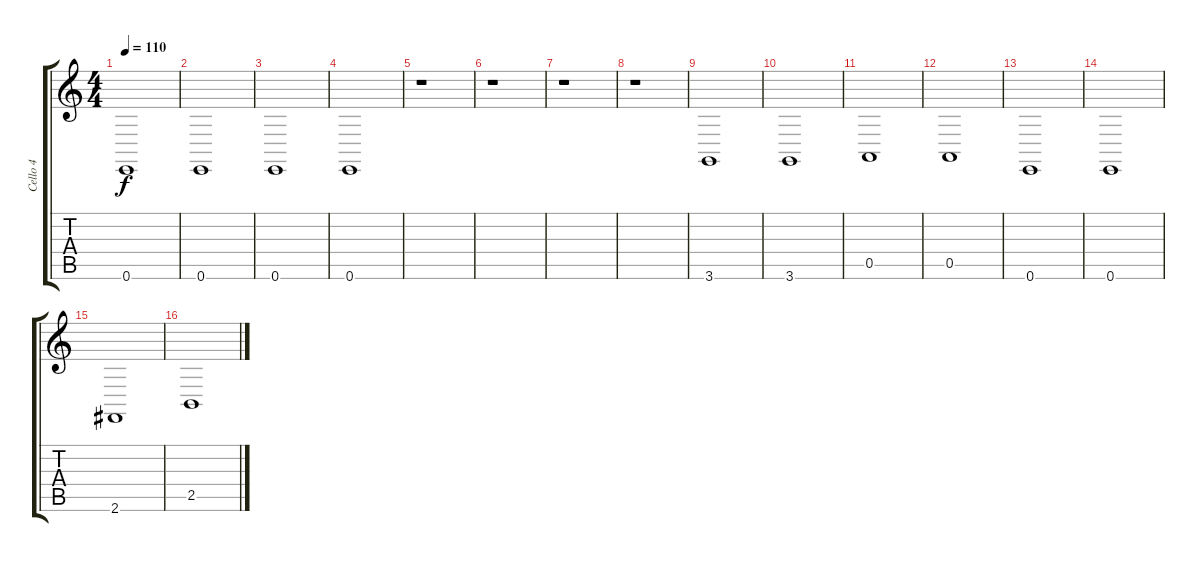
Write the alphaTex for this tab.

\track ("Cello 4" "Cello 4") {instrument cello}
\staff {score tabs}
\tuning (E4 B3 G3 D3 A2 E2) {hide}
\ts (4 4)
\tempo 110
\clef g2
\ks c
0.6.1{dy f} |
0.6.1 |
0.6.1 |
0.6.1 |
r.1 |
r.1 |
r.1 |
r.1 |
3.6.1 |
3.6.1 |
0.5.1 |
0.5.1 |
0.6.1 |
0.6.1 |
2.6.1 |
2.5.1
